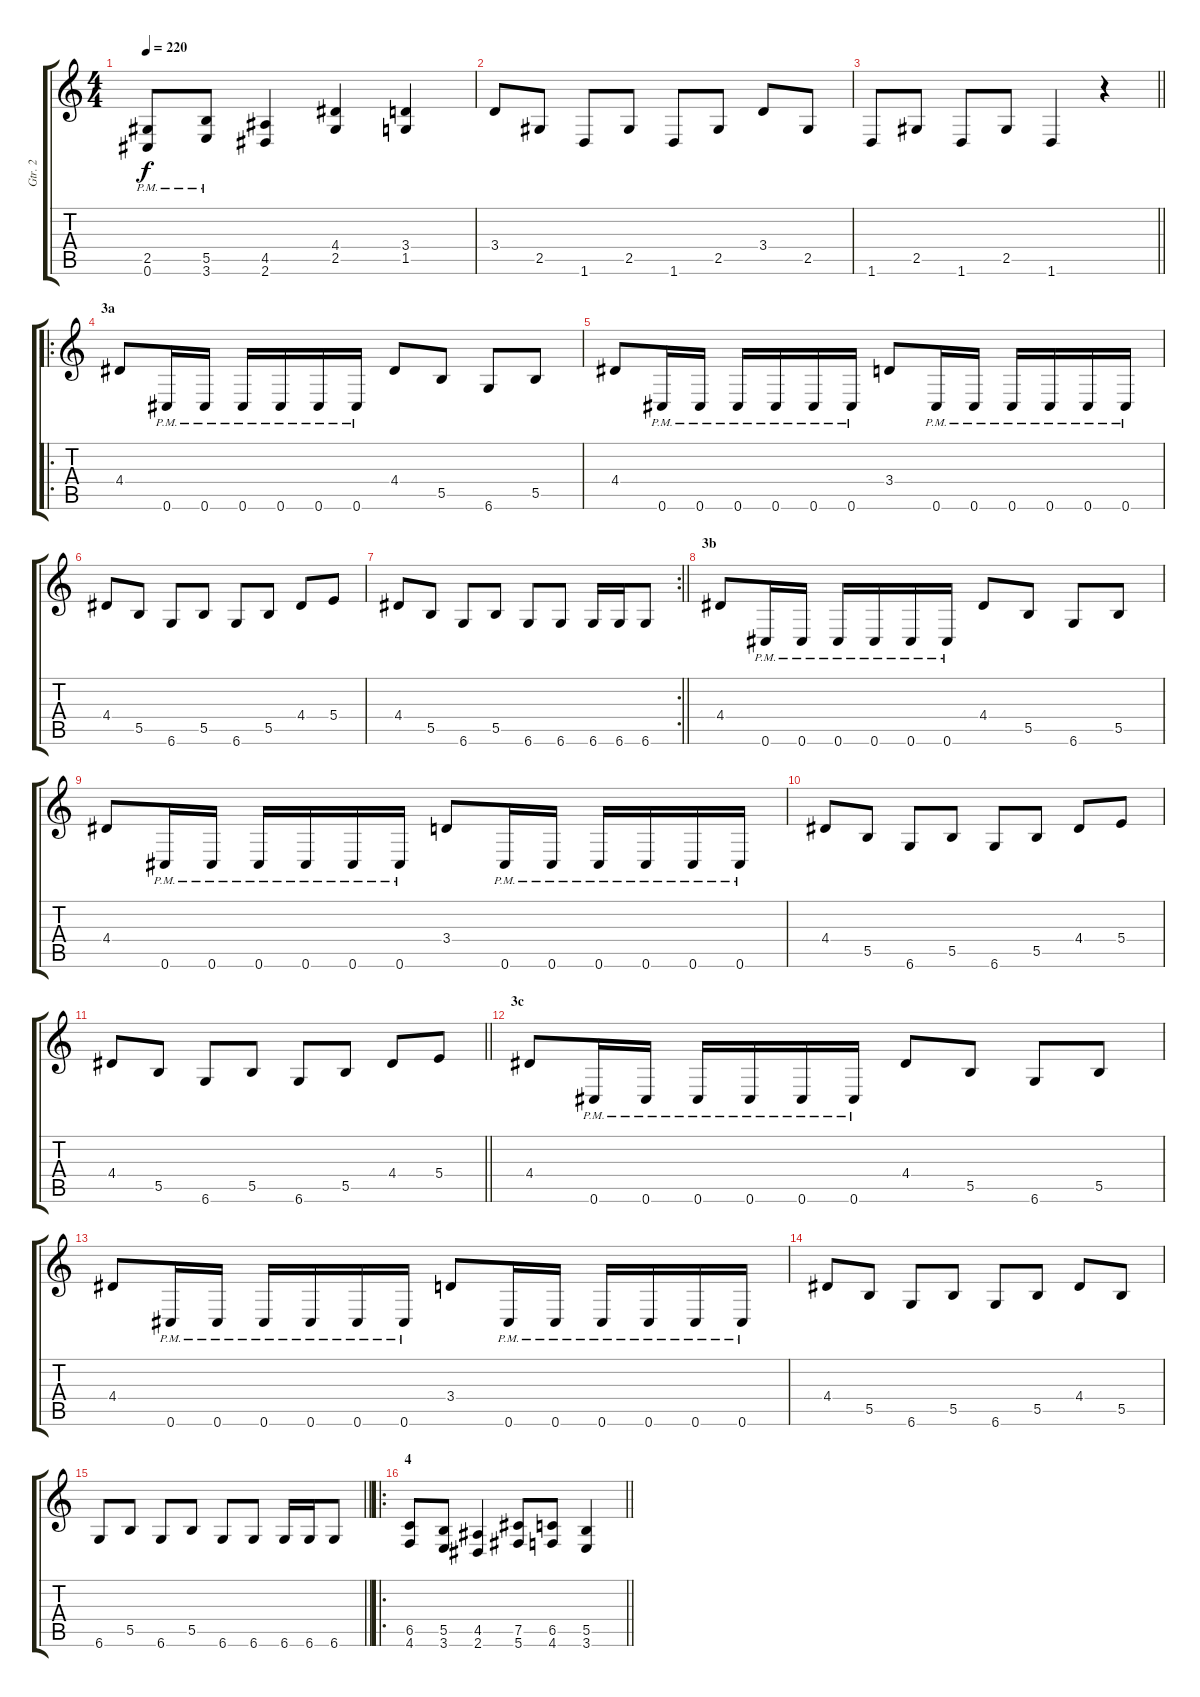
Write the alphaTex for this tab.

\track ("Gtr. 2" "Gtr. 2") {instrument distortionguitar}
\staff {score tabs}
\tuning (Db4 Ab3 E3 B2 Gb2 Db2) {hide}
\ts (4 4)
\tempo 220
\clef g2
\ks c
(2.5{pm} 0.6{pm}).8{dy f} (5.5{pm} 3.6{pm}).8 (4.5 2.6).4 (4.4 2.5).4 (3.4 1.5).4 |
3.4.8 2.5.8 1.6.8 2.5.8 1.6.8 2.5.8 3.4.8 2.5.8 |
\barLineRight lightlight
1.6.8 2.5.8 1.6.8 2.5.8 1.6.4 r.4 |
\ro
\section ("" "3a")
4.4.8 0.6{pm}.16 0.6{pm}.16 0.6{pm}.16 0.6{pm}.16 0.6{pm}.16 0.6{pm}.16 4.4.8 5.5.8 6.6.8 5.5.8 |
4.4.8 0.6{pm}.16 0.6{pm}.16 0.6{pm}.16 0.6{pm}.16 0.6{pm}.16 0.6{pm}.16 3.4.8 0.6{pm}.16 0.6{pm}.16 0.6{pm}.16 0.6{pm}.16 0.6{pm}.16 0.6{pm}.16 |
4.4.8 5.5.8 6.6.8 5.5.8 6.6.8 5.5.8 4.4.8 5.4.8 |
\rc 2
\barLineRight lightlight
4.4.8 5.5.8 6.6.8 5.5.8 6.6.8 6.6.8 6.6.16 6.6.16 6.6.8 |
\section ("" "3b")
4.4.8 0.6{pm}.16 0.6{pm}.16 0.6{pm}.16 0.6{pm}.16 0.6{pm}.16 0.6{pm}.16 4.4.8 5.5.8 6.6.8 5.5.8 |
4.4.8 0.6{pm}.16 0.6{pm}.16 0.6{pm}.16 0.6{pm}.16 0.6{pm}.16 0.6{pm}.16 3.4.8 0.6{pm}.16 0.6{pm}.16 0.6{pm}.16 0.6{pm}.16 0.6{pm}.16 0.6{pm}.16 |
4.4.8 5.5.8 6.6.8 5.5.8 6.6.8 5.5.8 4.4.8 5.4.8 |
\barLineRight lightlight
4.4.8 5.5.8 6.6.8 5.5.8 6.6.8 5.5.8 4.4.8 5.4.8 |
\section ("" "3c")
4.4.8 0.6{pm}.16 0.6{pm}.16 0.6{pm}.16 0.6{pm}.16 0.6{pm}.16 0.6{pm}.16 4.4.8 5.5.8 6.6.8 5.5.8 |
4.4.8 0.6{pm}.16 0.6{pm}.16 0.6{pm}.16 0.6{pm}.16 0.6{pm}.16 0.6{pm}.16 3.4.8 0.6{pm}.16 0.6{pm}.16 0.6{pm}.16 0.6{pm}.16 0.6{pm}.16 0.6{pm}.16 |
4.4.8 5.5.8 6.6.8 5.5.8 6.6.8 5.5.8 4.4.8 5.5.8 |
\barLineRight lightlight
6.6.8 5.5.8 6.6.8 5.5.8 6.6.8 6.6.8 6.6.16 6.6.16 6.6.8 |
\ro
\section ("" "4")
\barLineRight lightlight
(6.5 4.6).8 (5.5 3.6).8 (4.5 2.6).4 (7.5 5.6).8 (6.5 4.6).8 (5.5 3.6).4
